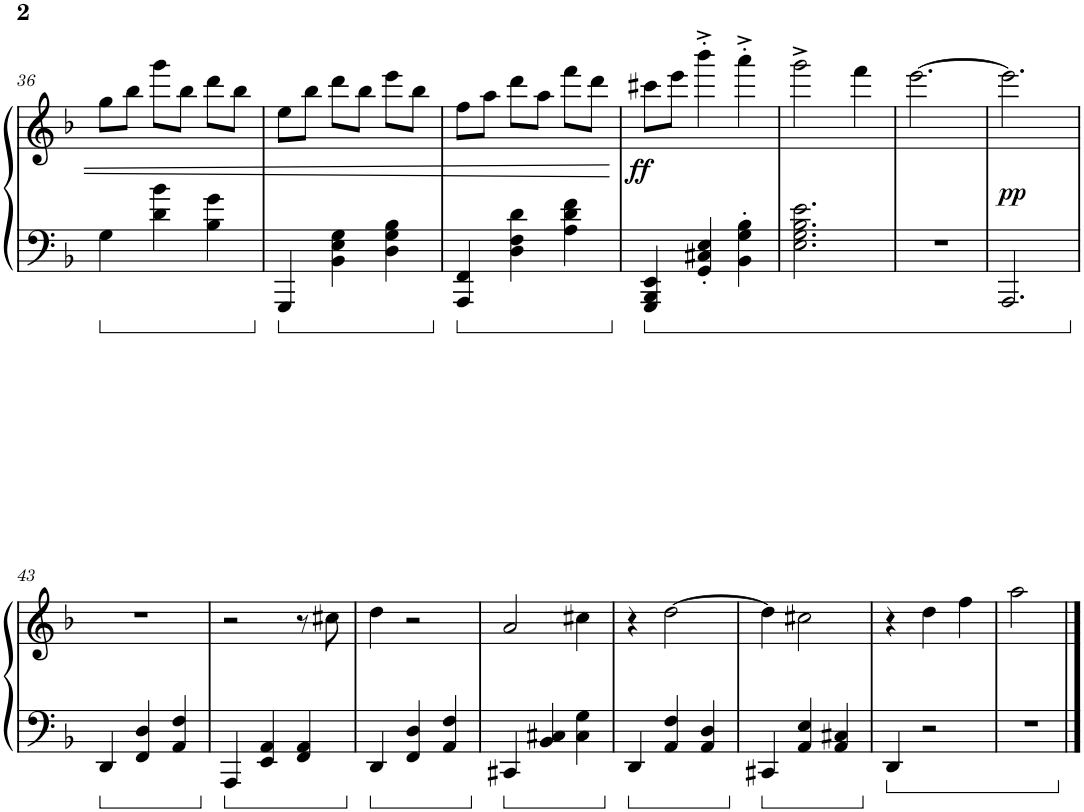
**kern	**kern	**dynam
*part1	*part1	*part1
*staff2	*staff1	*staff1/2
*I"Piano	*	*
*I'Pno.	*	*
!!LO:PB:g=z
*clefF4	*clefG2	*
*k[b-]	*k[b-]	*
*M3/4	*M3/4	*
=36	=36	=36
4G\	8gg\L	.
.	8bb-\J	.
4d\ 4b-\	8ggg\L	.
.	8bb-\J	.
4B-\ 4g\	8ddd\L	.
.	8bb-\J	.
=37	=37	=37
4GGG/	8ee\L	.
.	8bb-\J	.
4BB-\ 4E\ 4G\	8ddd\L	.
.	8bb-\J	.
4D\ 4G\ 4B-\	8eee\L	.
.	8bb-\J	.
=38	=38	=38
4AAA/ 4FF/	8ff\L	.
.	8aa\J	.
4D\ 4F\ 4d\	8ddd\L	.
.	8aa\J	.
4A\ 4d\ 4f\	8fff\L	.
.	8ddd\J	.
=39	=39	=39
!	!	!LO:DY:b
4GGG/ 4BBB-/ 4EE/	8ccc#X\L	ff
.	8eee\J	.
4GG/' 4C#X/' 4E/'	4bbb-'^\	.
4BB-\' 4G\' 4B-\'	4aaa'^\	.
=40	=40	=40
2.E\ 2.G\ 2.B-\ 2.e\	2ggg^\	.
.	4fff\	.
=41	=41	=41
2.r	[2.eee\	.
=42	=42	=42
!	!	!LO:DY:a=2
2.AAA/	2.eee\]	pp
!!LO:LB:g=z
=43	=43	=43
4DD/	2.r	.
4FF/ 4D/	.	.
4AA/ 4F/	.	.
=44	=44	=44
4AAA/	2r	.
4EE/ 4AA/	.	.
4FF/ 4AA/	8r	.
.	8cc#X\	.
=45	=45	=45
4DD/	4dd\	.
4FF/ 4D/	2r	.
4AA/ 4F/	.	.
=46	=46	=46
4CC#X/	2a/	.
4BB-/ 4C#X/	.	.
4C#\ 4G\	4cc#X\	.
=47	=47	=47
4DD/	4r	.
4AA/ 4F/	[2dd\	.
4AA/ 4D/	.	.
=48	=48	=48
4CC#X/	4dd\]	.
4AA/ 4E/	2cc#X\	.
4AA/ 4C#X/	.	.
=49	=49	=49
4DD/	4r	.
2r	4dd\	.
.	4ff\	.
=50	=50	=50
2.r	2aa\	.
.	4ryy	.
==	==	==
*-	*-	*-
